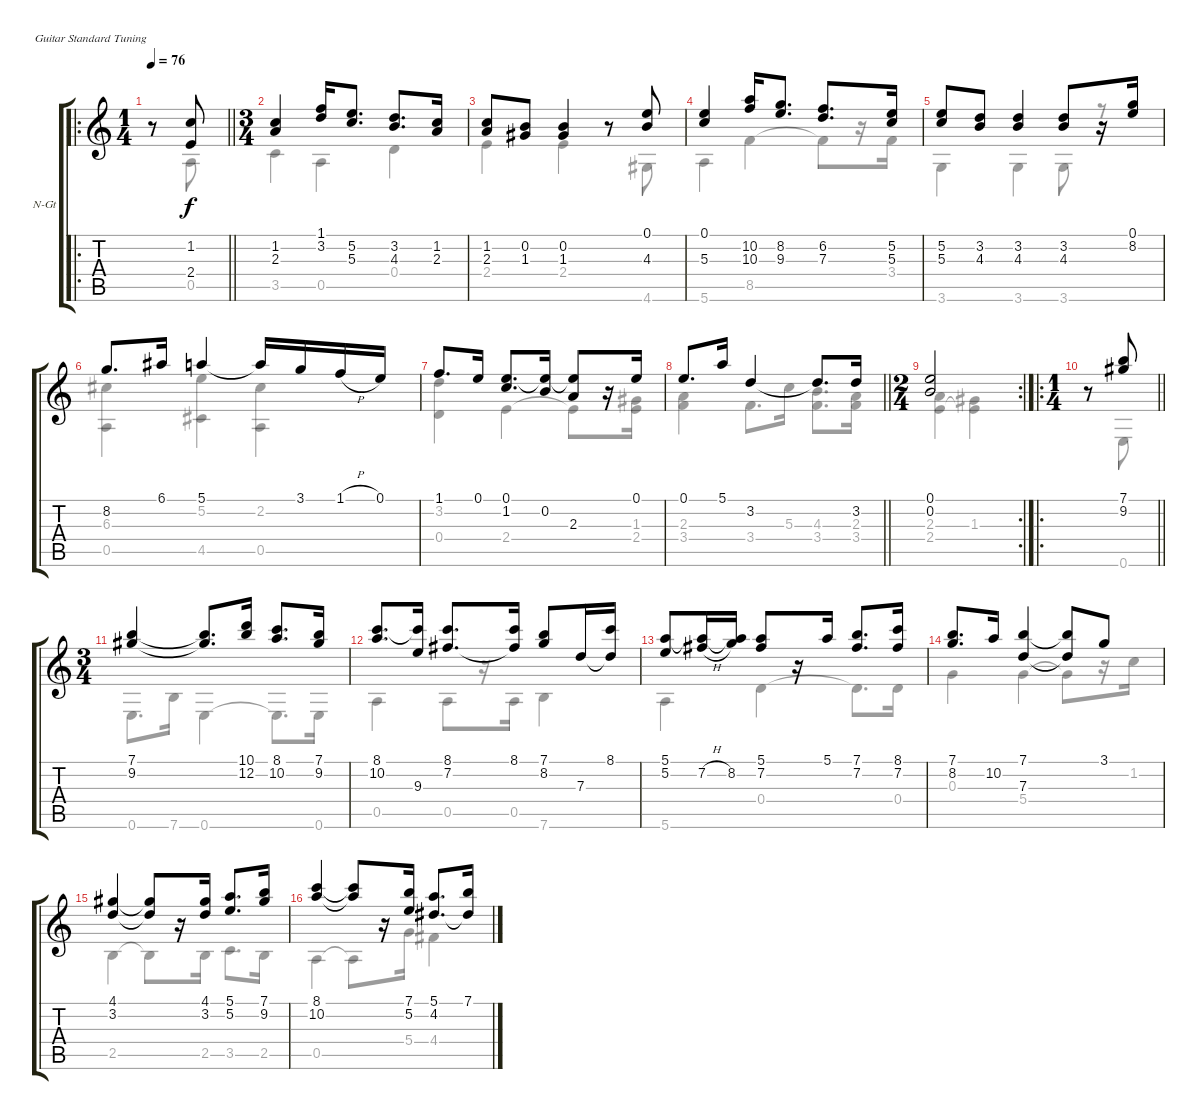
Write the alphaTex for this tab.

\bracketExtendMode groupsimilarinstruments
\firstSystemTrackNameOrientation horizontal
\otherSystemsTrackNameOrientation horizontal
\track ("Adagio" "N-Gt") {instrument acousticguitarnylon}
\staff {score tabs}
\tuning (E4 B3 G3 D3 A2 E2)
\voice
\ro
\ts (1 4)
\beaming (8 2 2 2 2)
\tempo 76
\clef g2
\barLineRight lightlight
\ks c
r.8{dy f instrument acousticguitarnylon} (1.2 2.4).8 |
\ts (3 4)
\beaming (8 2 2 2 2)
(1.2 2.3).4 (1.1 3.2).16 (5.2 5.3).8{d} (3.2 4.3).8{d} (1.2 2.3).16 |
(1.2 2.3).8 (0.2 1.3).8 (0.2 1.3).4 r.8 (0.1 4.3).8 |
(0.1 5.3).4 (10.2 10.3).16 (8.2 9.3).8{d} (6.2 7.3).8{d} (5.2 5.3).16 |
(5.2 5.3).8 (3.2 4.3).8 (3.2 4.3).4 (3.2 4.3).8 r.16 (0.1 8.2).16 |
8.2.8{d} 6.1.16 5.1.4 5.1{t}.16 3.1.16 1.1{h}.16 0.1.16 |
1.1.8{d} 0.1.16 (0.1 1.2).8{d} (0.1{t} 0.2).16 (0.1{t} 2.3).8 r.16 0.1.16 |
\barLineRight lightlight
0.1.8{d} 5.1.16 3.2.4 3.2{t}.8{d} 3.2.16 |
\rc 2
\ts (2 4)
\beaming (8 2 2 2 2)
(0.1 0.2).2 |
\ro
\ts (1 4)
\beaming (8 2 2 2 2)
\barLineRight lightlight
r.8 (7.1 9.2).8 |
\ts (3 4)
\beaming (8 2 2 2 2)
(7.1 9.2).4 (7.1{t} 9.2{t}).8{d} (10.1 12.2).16 (8.1 10.2).8{d} (7.1 9.2).16 |
(8.1 10.2).8{d} (8.1{t} 9.3).16 (8.1 7.2).8{d} (8.1 7.2{t}).16 (7.1 8.2).8 7.3.16 (8.1 7.3{t}).16 |
(5.1 5.2).8 (5.1{t} 7.2{h}).16 (5.1{t} 8.2).16 (5.1 7.2).8 r.16 5.1.16 (7.1 7.2).8{d} (8.1 7.2).16 |
(7.1 8.2).8{d} 10.2.16 (7.1 7.3).4 (7.1{t} 7.3{t}).8 3.1.8 |
(4.1 3.2).4 (4.1{t} 3.2{t}).8 r.16 (4.1 3.2).16 (5.1 5.2).8{d} (7.1 9.2).16 |
(8.1 10.2).4 (8.1{t} 10.2{t}).8 r.16 (7.1 5.2).16 (5.1 4.2).8{d} (7.1 4.2{t}).16
\voice
\clef g2
\ottava regular
\simile none
\barLineRight lightlight
\ks c
r.8{dy f} 0.5.8 |
3.5.4 0.5.4 0.4.4 |
2.4.4 2.4.4 r.8 4.6.8 |
5.6.4 8.5.4 8.5{t}.8 r.16 3.4.16 |
3.6.4 3.6.4 3.6.8 r.8 |
(6.3 0.5).4 (5.2 4.5).4 (2.2 0.5).4 |
(3.2 0.4).4 2.4.4 2.4{t}.8 r.16 (1.3 2.4).16 |
\barLineRight lightlight
(2.3 3.4).4 3.4.8{d} 5.3.16 (4.3 3.4).8{d} (2.3 3.4).16 |
(2.3 2.4).4 (1.3 2.4{t}).4 |
\barLineRight lightlight
r.8 0.6.8 |
0.6.8{d} 7.6.16 0.6.4 0.6{t}.8{d} 0.6.16 |
0.5.4 0.5.8 r.16 0.5.16 7.6.4 |
5.6.4 0.4.4 0.4{t}.8{d} 0.4.16 |
0.3.4 5.4.4 5.4{t}.8 r.16 1.2.16 |
2.5.4 2.5{t}.8 r.16 2.5.16 3.5.8{d} 2.5.16 |
0.5.4 0.5{t}.8 r.16 5.4.16 4.4.4
